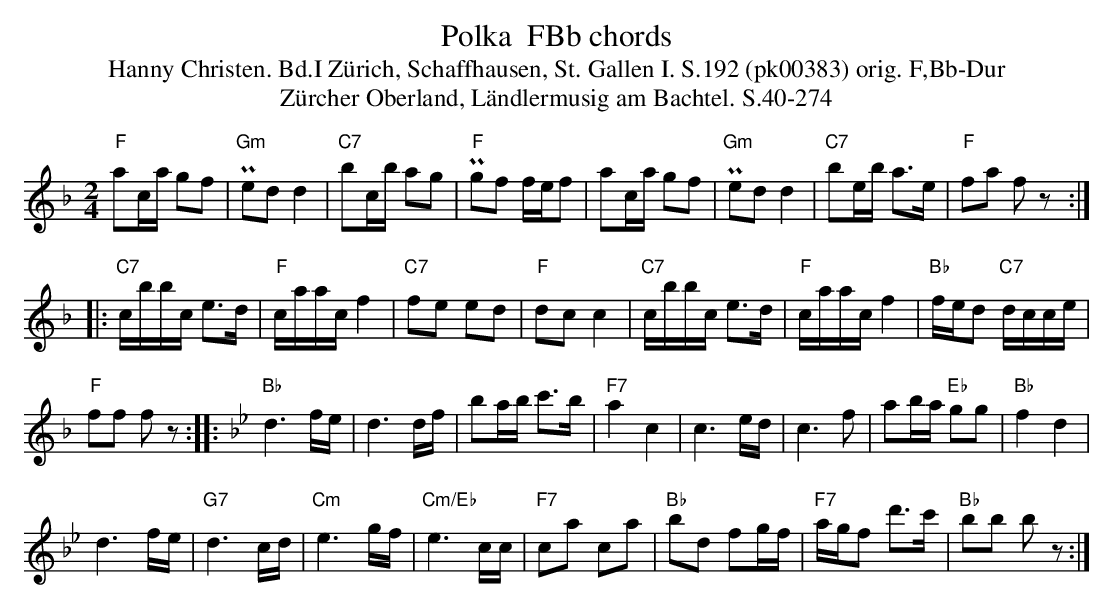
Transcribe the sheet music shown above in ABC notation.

X:1
T: Polka  FBb chords
T:Hanny Christen. Bd.I Z\"urich, Schaffhausen, St. Gallen I. S.192 (pk00383) orig. F,Bb-Dur
T: Z\"urcher Oberland, L\"andlermusig am Bachtel. S.40-274
M:2/4
L:1/16
K:F %%MIDI gchordon
"F"a2ca g2f2 | "Gm"Pe2d2d4 | "C7"b2cb a2g2 | "F"Pg2f2 fef2 | a2ca g2f2 | "Gm"Pe2d2d4 | "C7"b2eb a3e | "F"f2a2 f2z2 ::
"C7"cbbc e3d | "F"caacf4 | "C7"f2e2 e2d2 | "F"d2c2c4 | "C7"cbbc e3d | "F"caacf4 | "Bb"fed2 "C7"dcce |
"F"f2f2 f2z2 :: [K:Bb] "Bb"d6fe | d6df | b2ab c'3b | "F7"a4c4 | c6ed | c6f2 | a2ba "Eb"g2g2 | "Bb"f4d4 |
d6fe | "G7"d6cd | "Cm"e6gf | "Cm/Eb"e6cc | "F7"c2a2 c2a2 | "Bb"b2d2 f2gf | "F7"agf2 d'3c' | "Bb"b2b2 b2z2 :|
